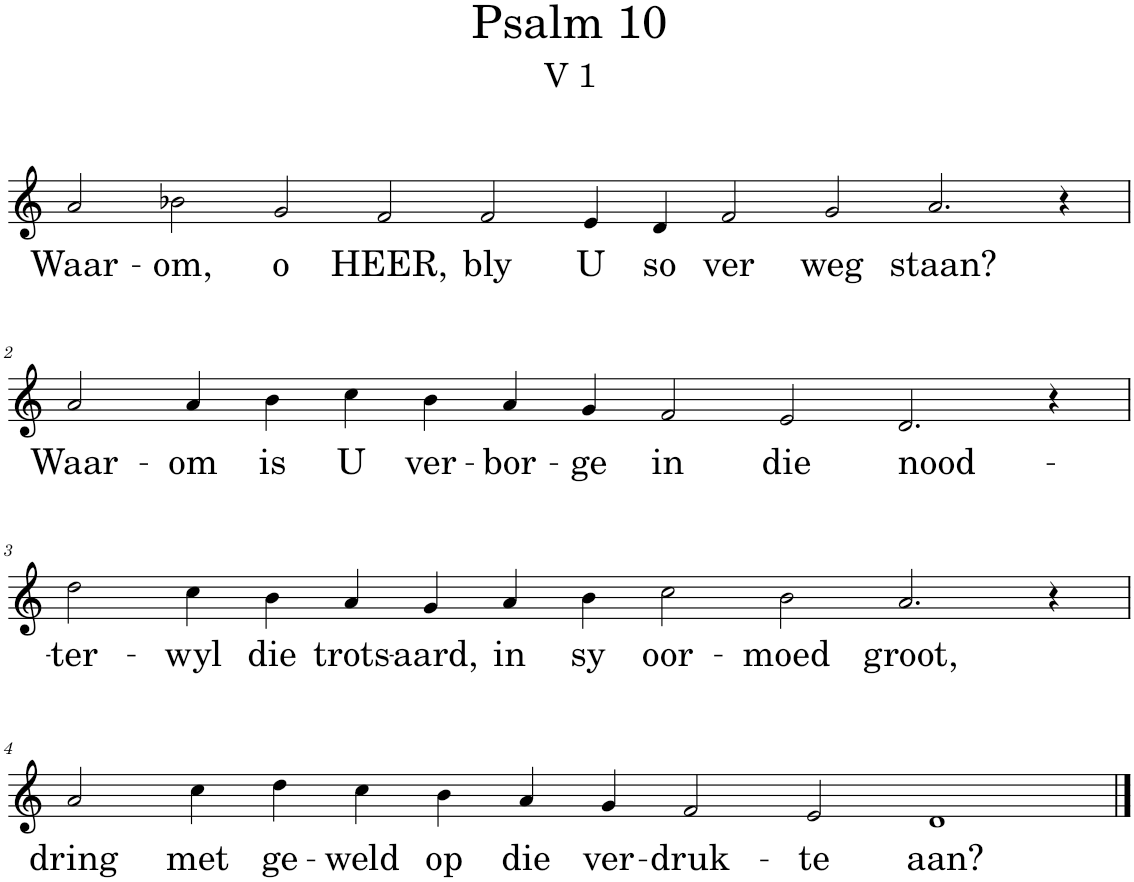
**kern	**text
*part1	*part1
*staff1	*staff1
*I"Pipe Organ	*
*I'Org.	*
*clefG2	*
*k[]	*
*M20/4	*
=1	=1
!	!LO:LY:b
2a/	Waar-
!	!LO:LY:b
2b-X\	-om,
!	!LO:LY:b
2g/	o
!	!LO:LY:b
2f/	HEER,
!	!LO:LY:b
2f/	bly
!	!LO:LY:b
4e/	U
!	!LO:LY:b
4d/	so
!	!LO:LY:b
2f/	ver
!	!LO:LY:b
2g/	weg
!	!LO:LY:b
2.a/	staan?
4r	.
!!LO:LB:g=z
=2	=2
*M16/4	*
!	!LO:LY:b
2a/	Waar-
!	!LO:LY:b
4a/	-om
!	!LO:LY:b
4b\	is
!	!LO:LY:b
4cc\	U
!	!LO:LY:b
4b\	ver-
!	!LO:LY:b
4a/	-bor-
!	!LO:LY:b
4g/	-ge
!	!LO:LY:b
2f/	in
!	!LO:LY:b
2e/	die
!	!LO:LY:b
2.d/	nood-
4r	.
!!LO:LB:g=z
=3	=3
*M20/4	*
!	!LO:LY:b
2dd\	-ter-
!	!LO:LY:b
4cc\	-wyl
!	!LO:LY:b
4b\	die
!	!LO:LY:b
4a/	trots-
!	!LO:LY:b
4g/	-aard,
!	!LO:LY:b
4a/	in
!	!LO:LY:b
4b\	sy
!	!LO:LY:b
2cc\	oor-
!	!LO:LY:b
2b\	-moed
!	!LO:LY:b
2.a/	groot,
4r	.
!!LO:LB:g=z
=4	=4
*M20/4	*
!	!LO:LY:b
2a/	dring
!	!LO:LY:b
4cc\	met
!	!LO:LY:b
4dd\	ge-
!	!LO:LY:b
4cc\	-weld
!	!LO:LY:b
4b\	op
!	!LO:LY:b
4a/	die
!	!LO:LY:b
4g/	ver-
!	!LO:LY:b
2f/	-druk-
!	!LO:LY:b
2e/	-te
!	!LO:LY:b
1d	aan?
==	==
*-	*-
